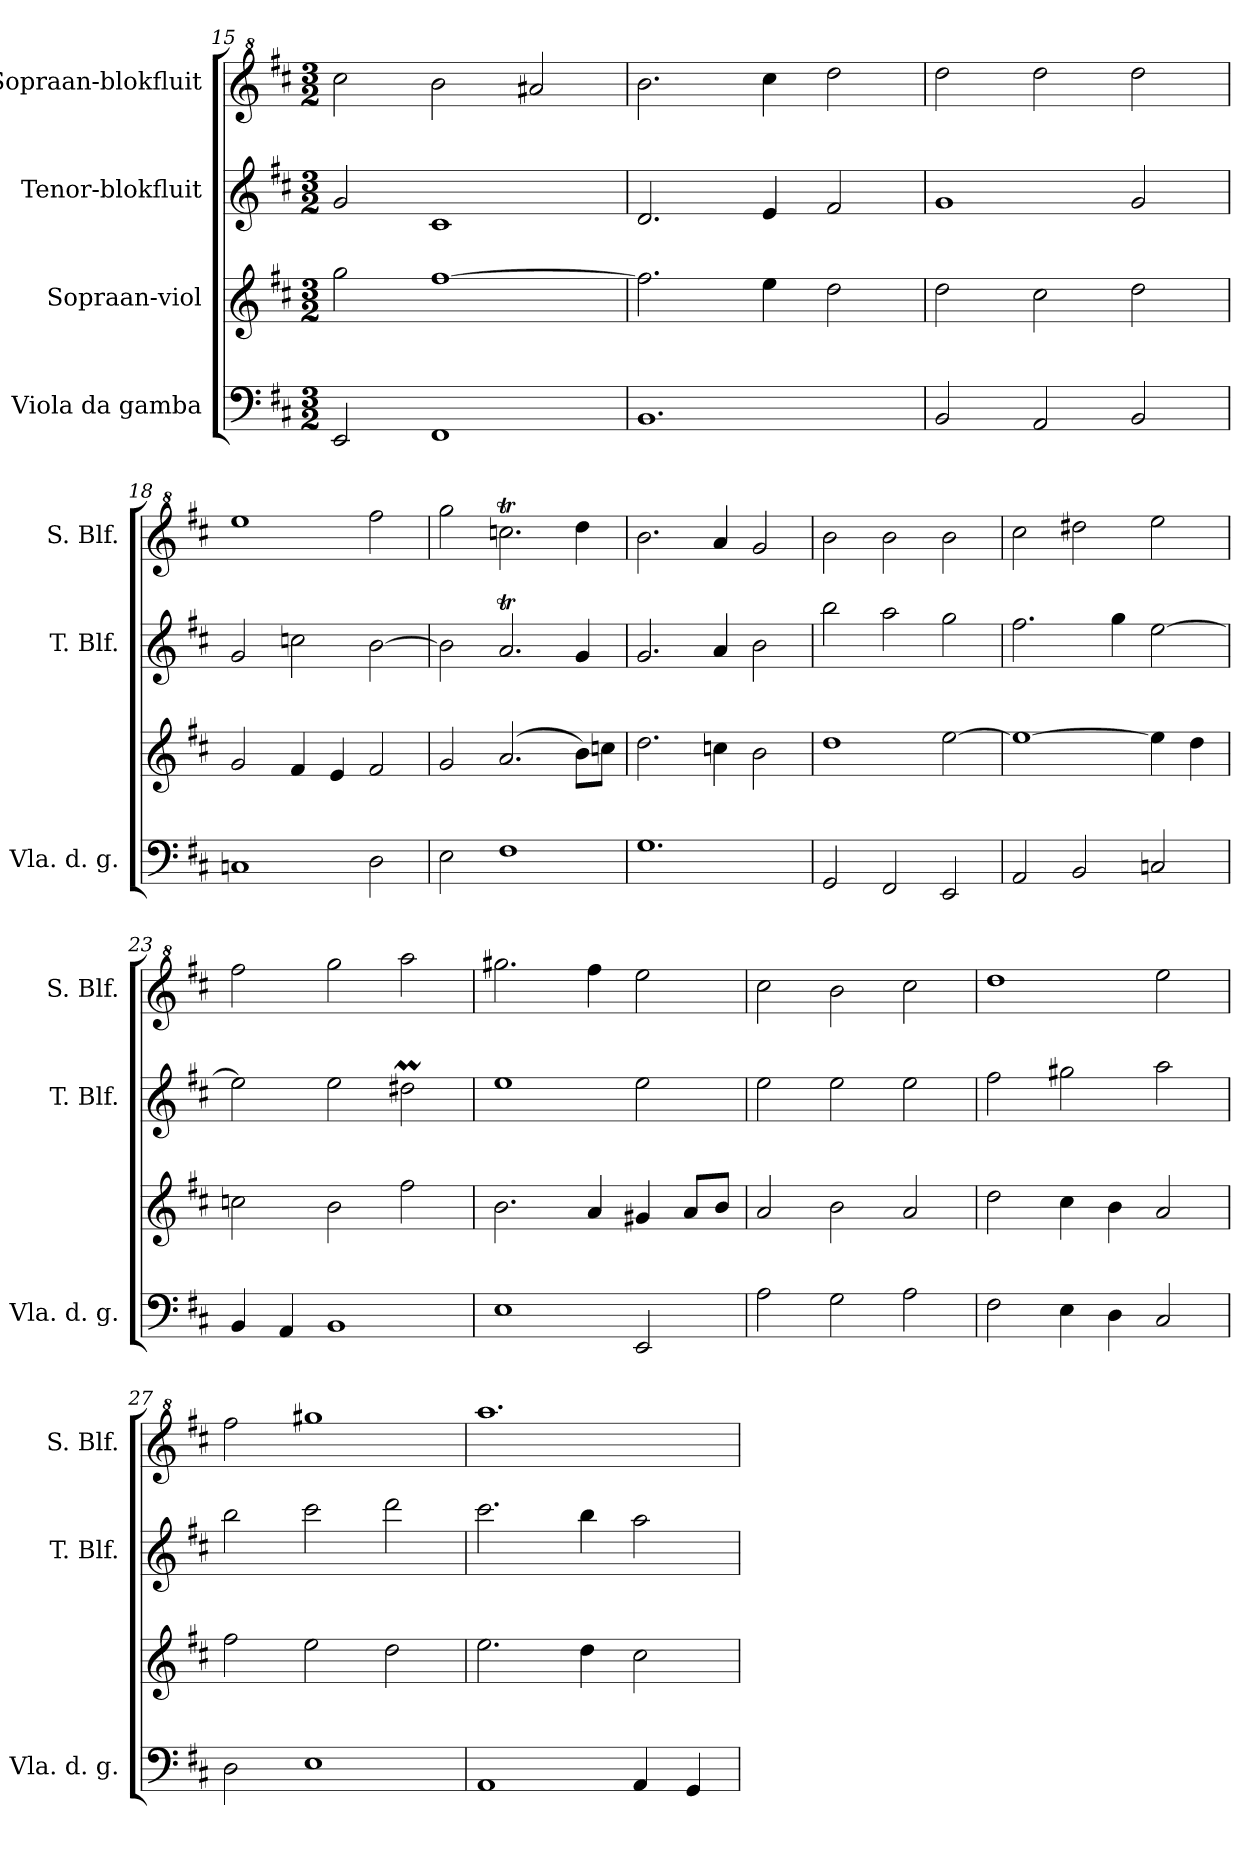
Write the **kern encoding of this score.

**kern	**kern	**kern	**kern
*part4	*part3	*part2	*part1
*staff4	*staff3	*staff2	*staff1
*I"Viola da gamba	*I"Sopraan-viol	*I"Tenor-blokfluit	*I"Sopraan-blokfluit
*I'Vla. d. g.	*	*I'T. Blf.	*I'S. Blf.
*clefF4	*clefG2	*clefG2	*clefG^2
*k[f#c#]	*k[f#c#]	*k[f#c#]	*k[f#c#]
*M3/2	*M3/2	*M3/2	*M3/2
=15	=15	=15	=15
2EE/	2gg\	2g/	2ccc#\
1FF#	[1ff#	1c#	2bb\
.	.	.	2aa#X/
!!LO:LB:g=z
=16	=16	=16	=16
1.BB	2.ff#\]	2.d/	2.bb\
.	4ee\	4e/	4ccc#\
.	2dd\	2f#/	2ddd\
=17	=17	=17	=17
2BB/	2dd\	1g	2ddd\
2AA/	2cc#\	.	2ddd\
2BB/	2dd\	2g/	2ddd\
=18	=18	=18	=18
1Cn	2g/	2g/	1eee
.	4f#/	2ccn\	.
.	4e/	.	.
2D\	2f#/	[2b\	2fff#\
=19	=19	=19	=19
2E\	2g/	2b\]	2ggg\
1F#	(2.a/	2.aT/	2.cccnT\
.	8b\L)	4g/	4ddd\
.	8ccn\J	.	.
=20	=20	=20	=20
1.G	2.dd\	2.g/	2.bb\
.	4ccn\	4a/	4aa/
.	2b\	2b\	2gg/
=21	=21	=21	=21
2GG/	1dd	2bb\	2bb\
2FF#/	.	2aa\	2bb\
2EE/	[2ee\	2gg\	2bb\
=22	=22	=22	=22
2AA/	1ee_	2.ff#\	2ccc#\
2BB/	.	.	2ddd#X\
.	.	4gg\	.
2Cn/	4ee\]	[2ee\	2eee\
.	4dd\	.	.
!!LO:PB:g=z
=23	=23	=23	=23
4BB/	2ccn\	2ee\]	2fff#\
4AA/	.	.	.
1BB	2b\	2ee\	2ggg\
.	2ff#\	2dd#Xm\	2aaa\
=24	=24	=24	=24
1E	2.b\	1ee	2.ggg#X\
.	4a/	.	4fff#\
2EE/	4g#X/	2ee\	2eee\
.	8a/L	.	.
.	8b/J	.	.
=25	=25	=25	=25
2A\	2a/	2ee\	2ccc#\
2G\	2b\	2ee\	2bb\
2A\	2a/	2ee\	2ccc#\
=26	=26	=26	=26
2F#\	2dd\	2ff#\	1ddd
4E\	4cc#\	2gg#X\	.
4D\	4b\	.	.
2C#/	2a/	2aa\	2eee\
=27	=27	=27	=27
2D\	2ff#\	2bb\	2fff#\
1E	2ee\	2ccc#\	1ggg#X
.	2dd\	2ddd\	.
=28	=28	=28	=28
1AA	2.ee\	2.ccc#\	1.aaa
.	4dd\	4bb\	.
4AA/	2cc#\	2aa\	.
4GG/	.	.	.
=	=	=	=
*-	*-	*-	*-
